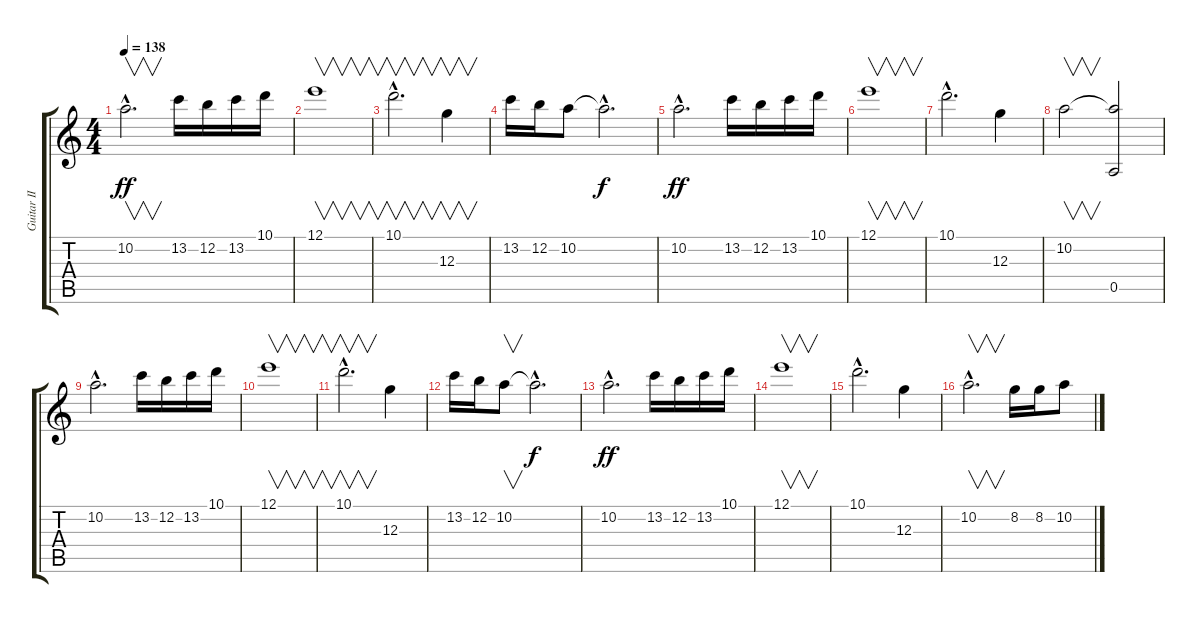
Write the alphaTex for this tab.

\track ("Guitar II" "Guitar II") {instrument overdrivenguitar}
\staff {score tabs}
\tuning (E4 B3 G3 D3 A2 E2) {hide}
\ts (4 4)
\tempo 138
\clef g2
\ks c
10.2{hac}.2{v d dy ff} 13.2.16 12.2.16 13.2.16 10.1.16 |
12.1.1{v} |
10.1{hac}.2{v d} 12.3.4{v} |
13.2.16 12.2.16 10.2.8 10.2{hac t}.2{d dy f} |
10.2{hac}.2{d dy ff} 13.2.16 12.2.16 13.2.16 10.1.16 |
12.1.1{v} |
10.1{hac}.2{d} 12.3.4 |
10.2.2{v} (10.2{t} 0.5).2 |
10.2{hac}.2{d} 13.2.16 12.2.16 13.2.16 10.1.16 |
12.1.1{v} |
10.1{hac}.2{v d} 12.3.4 |
13.2.16 12.2.16 10.2.8{v} 10.2{hac t}.2{d dy f} |
10.2{hac}.2{d dy ff} 13.2.16 12.2.16 13.2.16 10.1.16 |
12.1.1{v} |
10.1{hac}.2{d} 12.3.4 |
10.2{hac}.2{v d} 8.2.16 8.2.16 10.2.8
